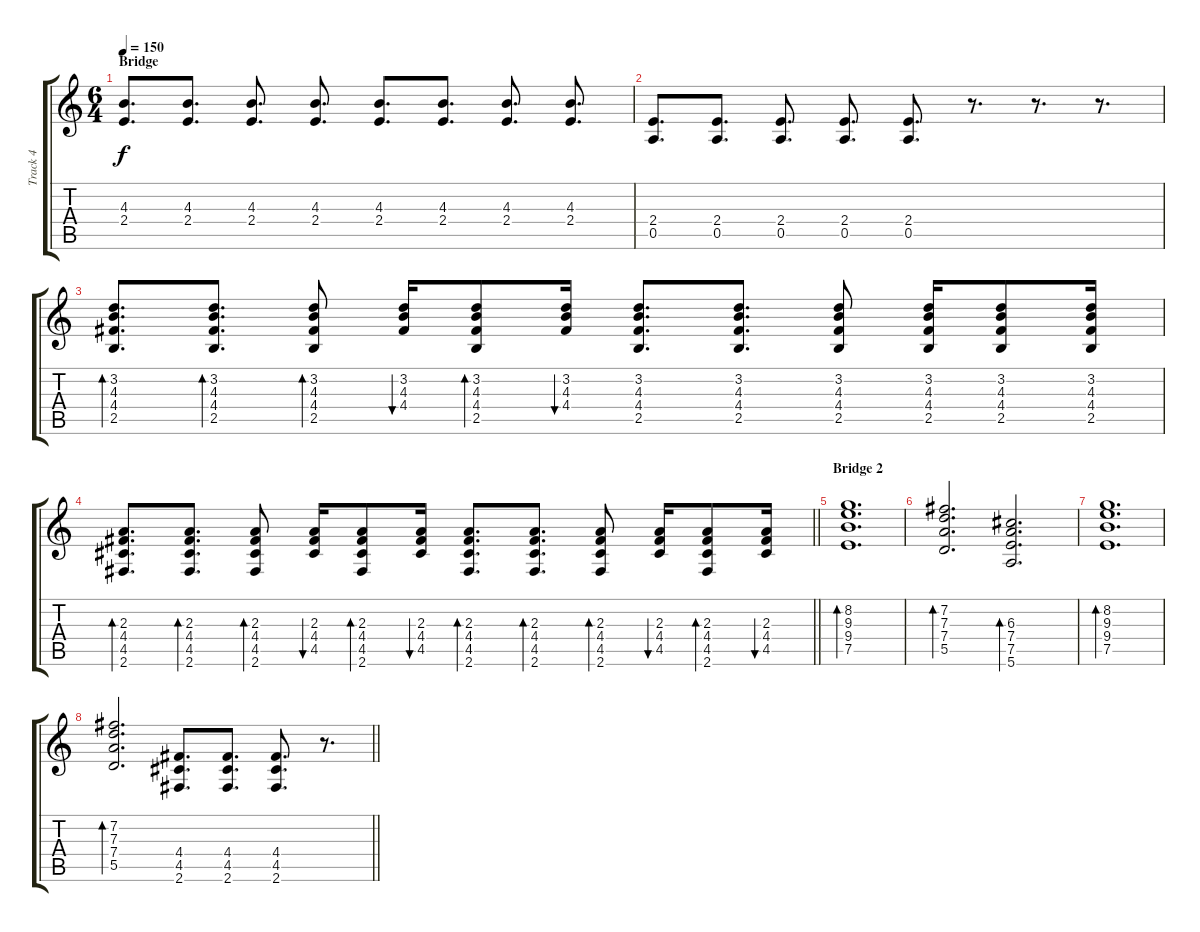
\track ("Track 4" "Track 4") {solo instrument electricguitarclean}
\staff {score tabs}
\tuning (E4 B3 G3 D3 A2 E2) {hide}
\ts (6 4)
\section ("" "Bridge")
\tempo 150
\clef g2
\ks c
(4.3 2.4).8{d dy f} (4.3 2.4).8{d} (4.3 2.4).8{d} (4.3 2.4).8{d} (4.3 2.4).8{d} (4.3 2.4).8{d} (4.3 2.4).8{d} (4.3 2.4).8{d} |
(2.4 0.5).8{d} (2.4 0.5).8{d} (2.4 0.5).8{d} (2.4 0.5).8{d} (2.4 0.5).8{d} r.8{d} r.8{d} r.8{d} |
(3.2 4.3 4.4 2.5).8{d bd 120} (3.2 4.3 4.4 2.5).8{d bd 120} (3.2 4.3 4.4 2.5).8{bd 120} (3.2 4.3 4.4).16{bu 120} (3.2 4.3 4.4 2.5).8{bd 120} (3.2 4.3 4.4).16{bu 120} (3.2 4.3 4.4 2.5).8{d} (3.2 4.3 4.4 2.5).8{d} (3.2 4.3 4.4 2.5).8 (3.2 4.3 4.4 2.5).16 (3.2 4.3 4.4 2.5).8 (3.2 4.3 4.4 2.5).16 |
\barLineRight lightlight
(2.3 4.4 4.5 2.6).8{d bd 120} (2.3 4.4 4.5 2.6).8{d bd 120} (2.3 4.4 4.5 2.6).8{bd 120} (2.3 4.4 4.5).16{bu 120} (2.3 4.4 4.5 2.6).8{bd 120} (2.3 4.4 4.5).16{bu 120} (2.3 4.4 4.5 2.6).8{d bd 120} (2.3 4.4 4.5 2.6).8{d bd 120} (2.3 4.4 4.5 2.6).8{bd 120} (2.3 4.4 4.5).16{bu 120} (2.3 4.4 4.5 2.6).8{bd 120} (2.3 4.4 4.5).16{bu 120} |
\section ("" "Bridge 2")
(8.2 9.3 9.4 7.5).1{d bd 240} |
(7.2 7.3 7.4 5.5).2{d bd 240} (6.3 7.4 7.5 5.6).2{d bd 240} |
(8.2 9.3 9.4 7.5).1{d bd 240} |
\barLineRight lightlight
(7.2 7.3 7.4 5.5).2{d bd 240} (4.4 4.5 2.6).8{d} (4.4 4.5 2.6).8{d} (4.4 4.5 2.6).8{d} r.8{d}
